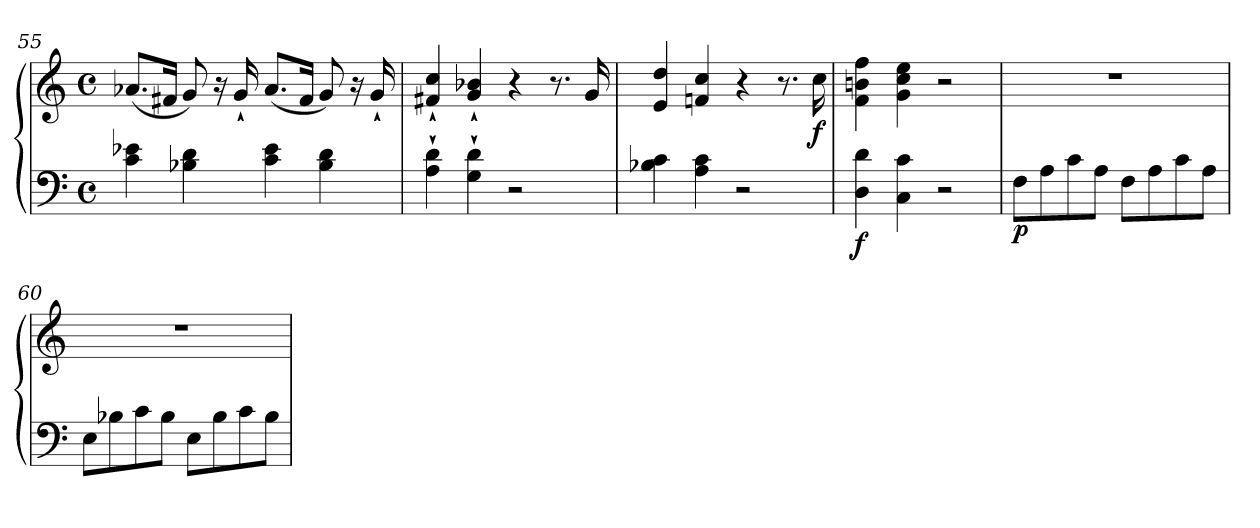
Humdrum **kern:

**kern	**kern	**dynam
*part1	*part1	*part1
*staff2	*staff1	*staff1/2
*clefF4	*clefG2	*
*k[]	*k[]	*
*M4/4	*M4/4	*
*met(c)	*met(c)	*
=55	=55	=55
4c\ 4e-X\	(<8.a-X/L	.
.	16f#X/Jk	.
4B-X\ 4d\	8g/)	.
.	16r	.
.	16g`</	.
4c\ 4e-\	(<8.a-/L	.
.	16f#/Jk	.
4B-\ 4d\	8g/)	.
.	16r	.
.	16g`</	.
=56	=56	=56
4A\`> 4d\`>	4f#X/`< 4cc/`<	.
4G\`> 4d\`>	4g/`< 4b-X/`<	.
2r	4r	.
.	8.r	.
.	16g/	.
=57	=57	=57
4B-X\ 4c\	4e/ 4dd/	.
4A\ 4c\	4fni/ 4cc/	.
2r	4r	.
.	8.r	.
!	!	!LO:DY:b
.	16cc\	f
=58	=58	=58
!	!	!LO:DY:b=2
4D\ 4d\	4f\ 4bni\ 4ff\	f
4C\ 4c\	4g\ 4cc\ 4ee\	.
2r	2r	.
!!LO:PB:g=z
=59	=59	=59
!	!	!LO:DY:b=2
8F\L	1r	p
8A\	.	.
8c\	.	.
8A\J	.	.
8F\L	.	.
8A\	.	.
8c\	.	.
8A\J	.	.
=60	=60	=60
8E\L	1r	.
8B-X\	.	.
8c\	.	.
8B-\J	.	.
8E\L	.	.
8B-\	.	.
8c\	.	.
8B-\J	.	.
=	=	=
*-	*-	*-
